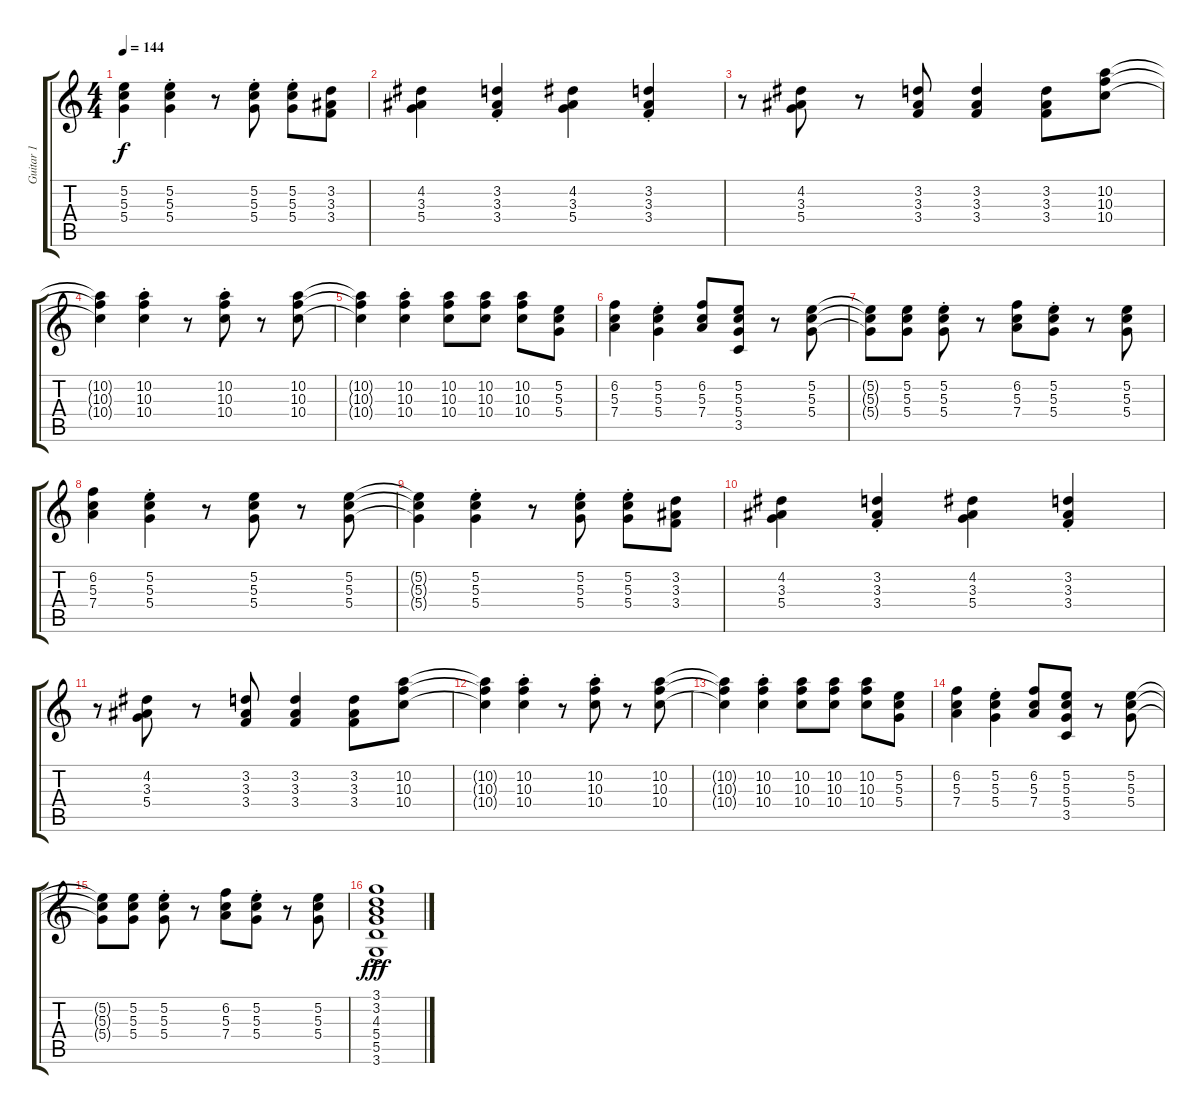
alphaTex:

\track ("Guitar 1" "Guitar 1") {instrument overdrivenguitar}
\staff {score tabs}
\tuning (E4 B3 G3 D3 A2 E2) {hide}
\ts (4 4)
\tempo 144
\clef g2
\ks c
(5.2{t} 5.3{t} 5.4{t}).4{dy f} (5.2{st} 5.3 5.4).4 r.8 (5.2{st} 5.3 5.4).8 (5.2{st} 5.3 5.4).8 (3.2 3.3 3.4).8 |
(4.2 3.3 5.4).4 (3.2{st} 3.3 3.4).4 (4.2 3.3 5.4).4 (3.2{st} 3.3 3.4).4 |
r.8 (4.2 3.3 5.4).8 r.8 (3.2 3.3 3.4).8 (3.2 3.3 3.4).4 (3.2 3.3 3.4).8 (10.2 10.3 10.4).8 |
(10.2{t} 10.3{t} 10.4{t}).4 (10.2{st} 10.3 10.4).4 r.8 (10.2{st} 10.3 10.4).8 r.8 (10.2 10.3 10.4).8 |
(10.2{t} 10.3{t} 10.4{t}).4 (10.2{st} 10.3 10.4).4 (10.2 10.3 10.4).8 (10.2 10.3 10.4).8 (10.2 10.3 10.4).8 (5.2 5.3 5.4).8 |
(6.2 5.3 7.4).4 (5.2{st} 5.3 5.4).4 (6.2 5.3 7.4).8 (5.2 5.3 5.4 3.5).8 r.8 (5.2 5.3 5.4).8 |
(5.2{t} 5.3{t} 5.4{t}).8 (5.2 5.3 5.4).8 (5.2{st} 5.3 5.4).8 r.8 (6.2 5.3 7.4).8 (5.2{st} 5.3 5.4).8 r.8 (5.2 5.3 5.4).8 |
(6.2 5.3 7.4).4 (5.2{st} 5.3 5.4).4 r.8 (5.2 5.3 5.4).8 r.8 (5.2 5.3 5.4).8 |
(5.2{t} 5.3{t} 5.4{t}).4 (5.2{st} 5.3 5.4).4 r.8 (5.2{st} 5.3 5.4).8 (5.2{st} 5.3 5.4).8 (3.2 3.3 3.4).8 |
(4.2 3.3 5.4).4 (3.2{st} 3.3 3.4).4 (4.2 3.3 5.4).4 (3.2{st} 3.3 3.4).4 |
r.8 (4.2 3.3 5.4).8 r.8 (3.2 3.3 3.4).8 (3.2 3.3 3.4).4 (3.2 3.3 3.4).8 (10.2 10.3 10.4).8 |
(10.2{t} 10.3{t} 10.4{t}).4 (10.2{st} 10.3 10.4).4 r.8 (10.2{st} 10.3 10.4).8 r.8 (10.2 10.3 10.4).8 |
(10.2{t} 10.3{t} 10.4{t}).4 (10.2{st} 10.3 10.4).4 (10.2 10.3 10.4).8 (10.2 10.3 10.4).8 (10.2 10.3 10.4).8 (5.2 5.3 5.4).8 |
(6.2 5.3 7.4).4 (5.2{st} 5.3 5.4).4 (6.2 5.3 7.4).8 (5.2 5.3 5.4 3.5).8 r.8 (5.2 5.3 5.4).8 |
(5.2{t} 5.3{t} 5.4{t}).8 (5.2 5.3 5.4).8 (5.2{st} 5.3 5.4).8 r.8 (6.2 5.3 7.4).8 (5.2{st} 5.3 5.4).8 r.8 (5.2 5.3 5.4).8 |
(3.1{ac} 3.2 4.3 5.4 5.5 3.6{ac}).1{dy fff}
